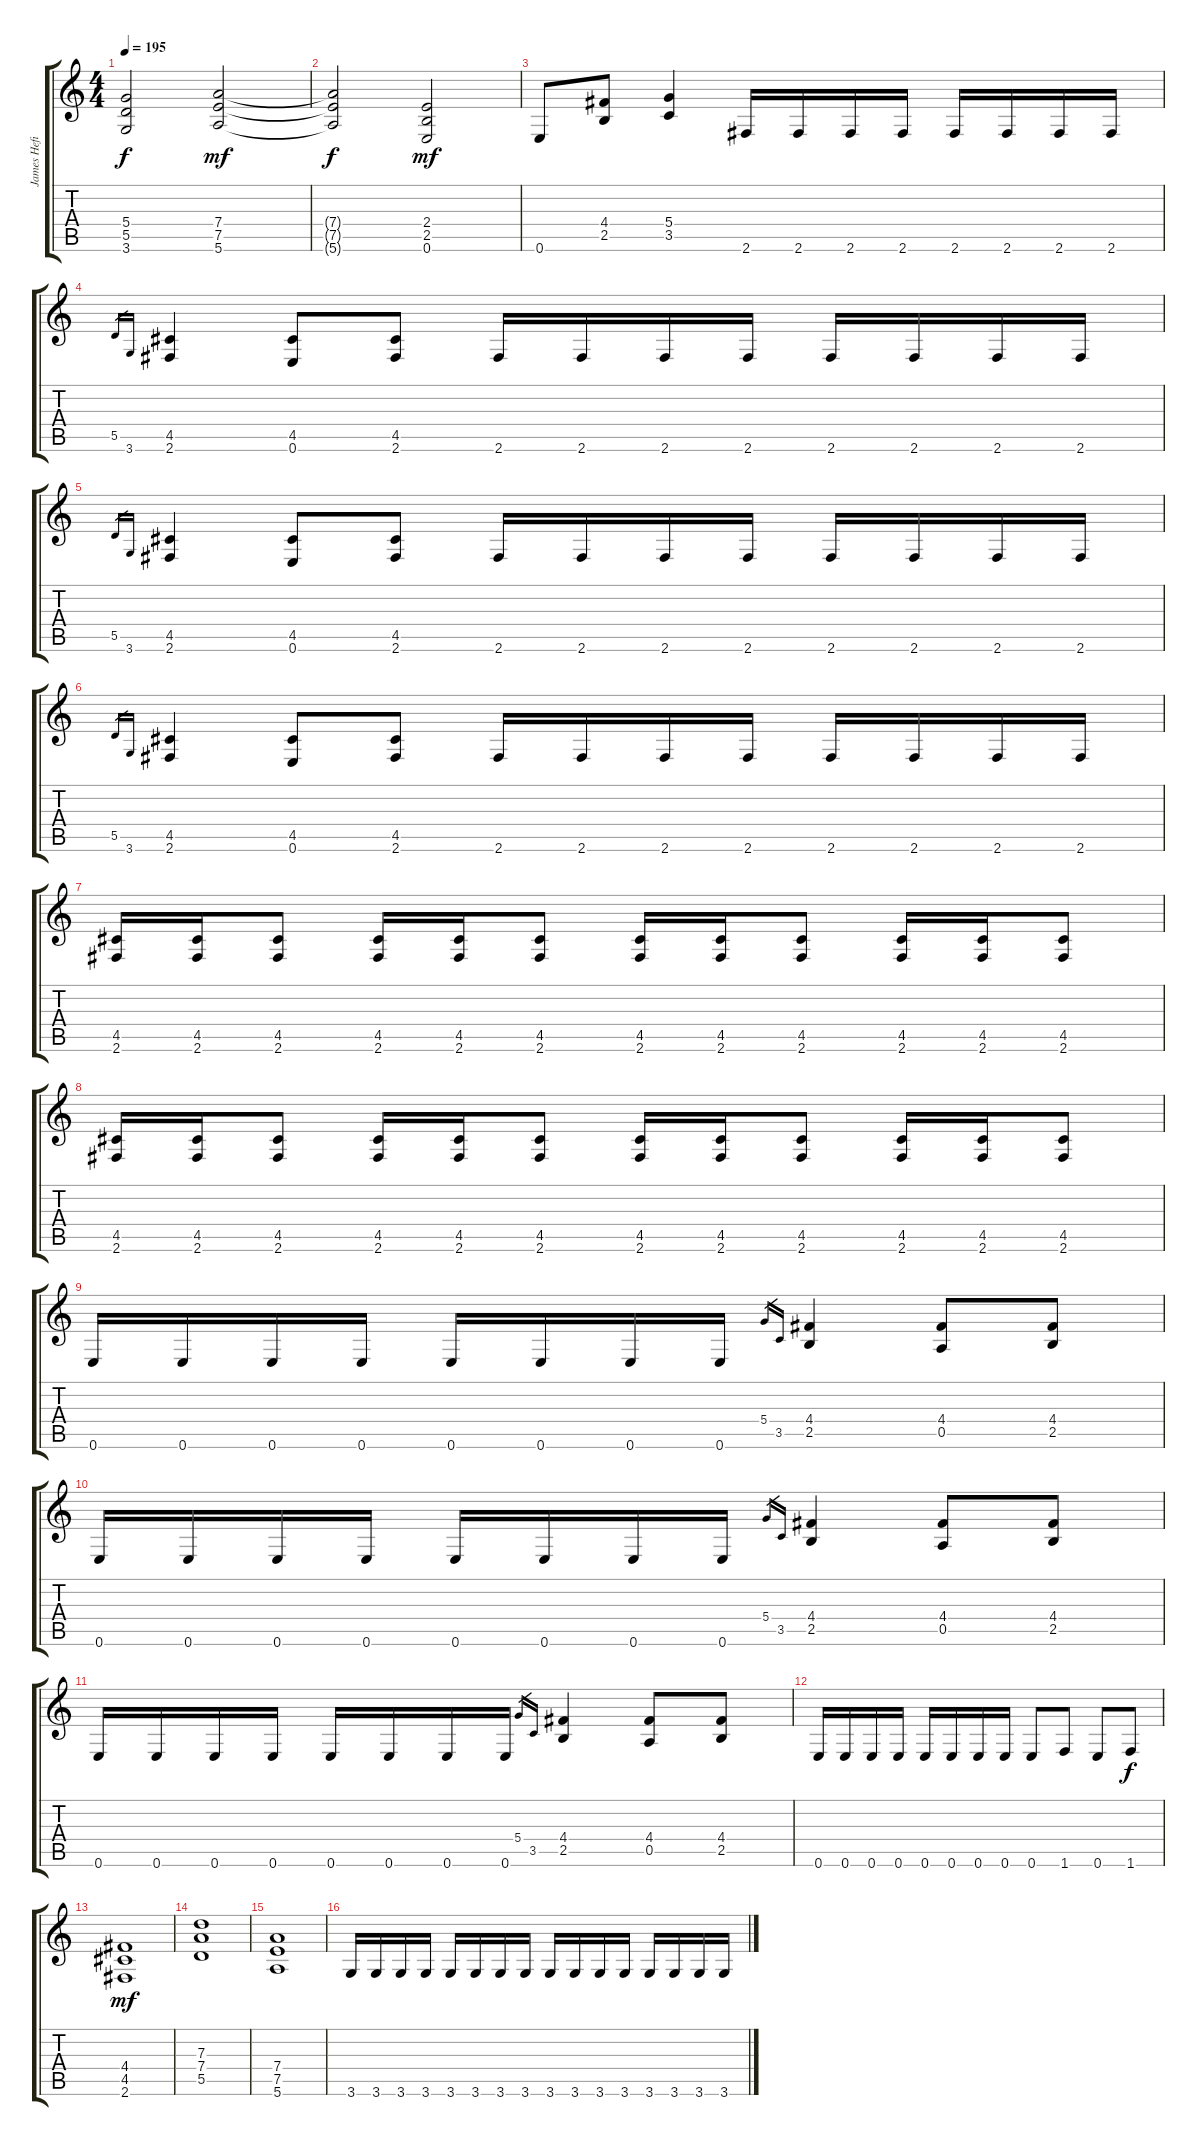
\track ("James Hefield" "James Hefi") {instrument distortionguitar}
\staff {score tabs}
\tuning (E4 B3 G3 D3 A2 E2) {hide}
\ts (4 4)
\tempo 195
\clef g2
\ks c
(5.4{t} 5.5{t} 3.6{t}).2{dy f} (7.4 7.5 5.6).2{dy mf} |
(7.4{t} 7.5{t} 5.6{t}).2{dy f} (2.4 2.5 0.6).2{dy mf} |
0.6.8 (4.4 2.5).8 (5.4 3.5).4 2.6.16 2.6.16 2.6.16 2.6.16 2.6.16 2.6.16 2.6.16 2.6.16 |
5.5.16{gr} 3.6.16{gr} (4.5 2.6).4 (4.5 0.6).8 (4.5 2.6).8 2.6.16 2.6.16 2.6.16 2.6.16 2.6.16 2.6.16 2.6.16 2.6.16 |
5.5.16{gr} 3.6.16{gr} (4.5 2.6).4 (4.5 0.6).8 (4.5 2.6).8 2.6.16 2.6.16 2.6.16 2.6.16 2.6.16 2.6.16 2.6.16 2.6.16 |
5.5.16{gr} 3.6.16{gr} (4.5 2.6).4 (4.5 0.6).8 (4.5 2.6).8 2.6.16 2.6.16 2.6.16 2.6.16 2.6.16 2.6.16 2.6.16 2.6.16 |
(4.5 2.6).16 (4.5 2.6).16 (4.5 2.6).8 (4.5 2.6).16 (4.5 2.6).16 (4.5 2.6).8 (4.5 2.6).16 (4.5 2.6).16 (4.5 2.6).8 (4.5 2.6).16 (4.5 2.6).16 (4.5 2.6).8 |
(4.5 2.6).16 (4.5 2.6).16 (4.5 2.6).8 (4.5 2.6).16 (4.5 2.6).16 (4.5 2.6).8 (4.5 2.6).16 (4.5 2.6).16 (4.5 2.6).8 (4.5 2.6).16 (4.5 2.6).16 (4.5 2.6).8 |
0.6.16 0.6.16 0.6.16 0.6.16 0.6.16 0.6.16 0.6.16 0.6.16 5.4.16{gr} 3.5.16{gr} (4.4 2.5).4 (4.4 0.5).8 (4.4 2.5).8 |
0.6.16 0.6.16 0.6.16 0.6.16 0.6.16 0.6.16 0.6.16 0.6.16 5.4.16{gr} 3.5.16{gr} (4.4 2.5).4 (4.4 0.5).8 (4.4 2.5).8 |
0.6.16 0.6.16 0.6.16 0.6.16 0.6.16 0.6.16 0.6.16 0.6.16 5.4.16{gr} 3.5.16{gr} (4.4 2.5).4 (4.4 0.5).8 (4.4 2.5).8 |
0.6.16 0.6.16 0.6.16 0.6.16 0.6.16 0.6.16 0.6.16 0.6.16 0.6.8 1.6.8 0.6.8 1.6.8{dy f} |
(4.4 4.5 2.6).1{dy mf} |
(7.3 7.4 5.5).1 |
(7.4 7.5 5.6).1 |
3.6.16 3.6.16 3.6.16 3.6.16 3.6.16 3.6.16 3.6.16 3.6.16 3.6.16 3.6.16 3.6.16 3.6.16 3.6.16 3.6.16 3.6.16 3.6.16
